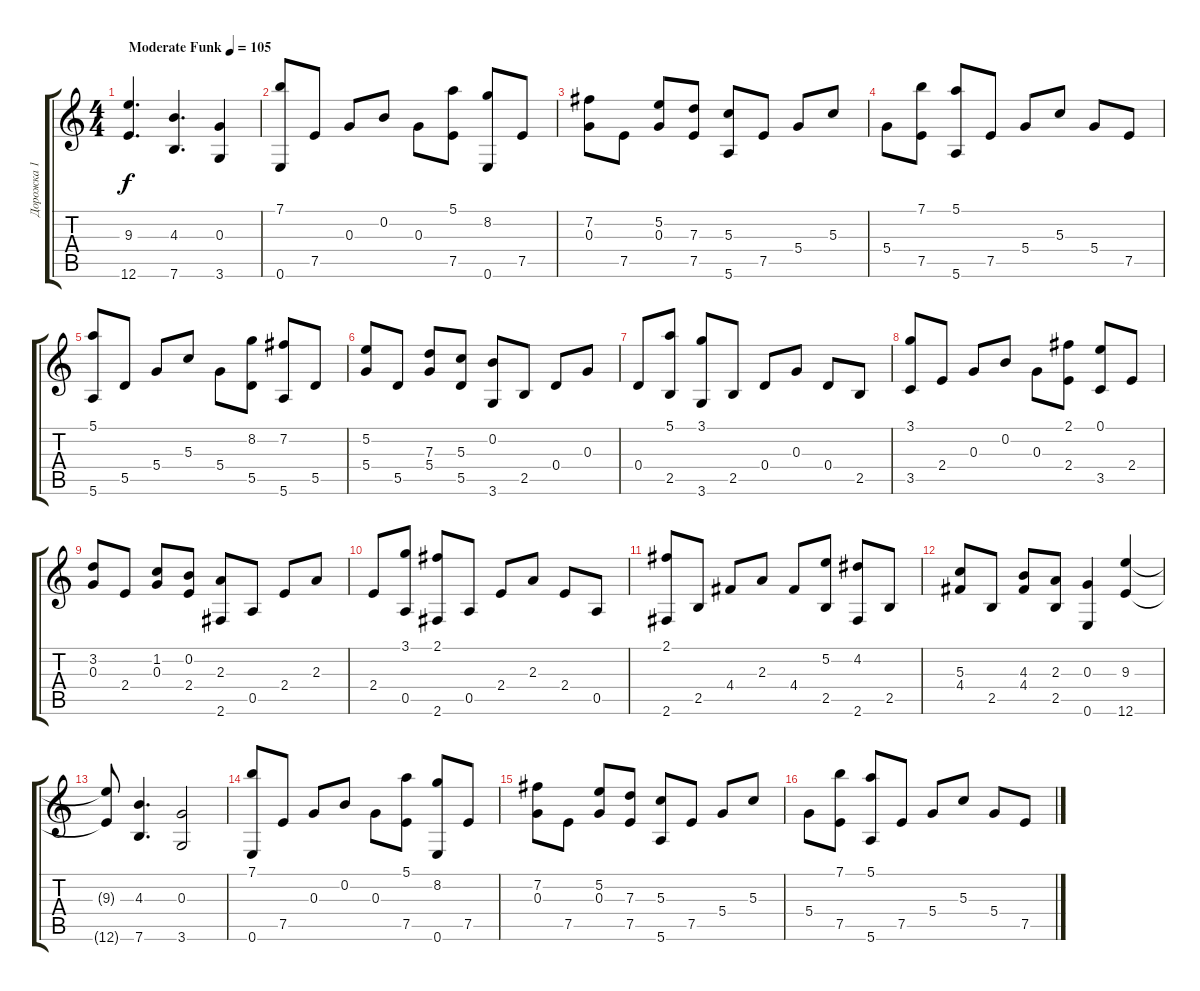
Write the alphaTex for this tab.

\track ("Дорожка 1" "Дорожка 1") {instrument acousticguitarsteel}
\staff {score tabs}
\tuning (E4 B3 G3 D3 A2 E2) {hide}
\ts (4 4)
\tempo (105 "Moderate Funk")
\clef g2
\ks c
(9.3 12.6).4{d dy f instrument acousticguitarsteel} (4.3 7.6).4{d} (0.3 3.6).4 |
(7.1 0.6).8 7.5.8 0.3.8 0.2.8 0.3.8 (5.1 7.5).8 (8.2 0.6).8 7.5.8 |
(7.2 0.3).8 7.5.8 (5.2 0.3).8 (7.3 7.5).8 (5.3 5.6).8 7.5.8 5.4.8 5.3.8 |
5.4.8 (7.1 7.5).8 (5.1 5.6).8 7.5.8 5.4.8 5.3.8 5.4.8 7.5.8 |
(5.1 5.6).8 5.5.8 5.4.8 5.3.8 5.4.8 (8.2 5.5).8 (7.2 5.6).8 5.5.8 |
(5.2 5.4).8 5.5.8 (7.3 5.4).8 (5.3 5.5).8 (0.2 3.6).8 2.5.8 0.4.8 0.3.8 |
0.4.8 (5.1 2.5).8 (3.1 3.6).8 2.5.8 0.4.8 0.3.8 0.4.8 2.5.8 |
(3.1 3.5).8 2.4.8 0.3.8 0.2.8 0.3.8 (2.1 2.4).8 (0.1 3.5).8 2.4.8 |
(3.2 0.3).8 2.4.8 (1.2 0.3).8 (0.2 2.4).8 (2.3 2.6).8 0.5.8 2.4.8 2.3.8 |
2.4.8 (3.1 0.5).8 (2.1 2.6).8 0.5.8 2.4.8 2.3.8 2.4.8 0.5.8 |
(2.1 2.6).8 2.5.8 4.4.8 2.3.8 4.4.8 (5.2 2.5).8 (4.2 2.6).8 2.5.8 |
(5.3 4.4).8 2.5.8 (4.3 4.4).8 (2.3 2.5).8 (0.3 0.6).4 (9.3 12.6).4 |
(9.3{t} 12.6{t}).8 (4.3 7.6).4{d} (0.3 3.6).2 |
(7.1 0.6).8 7.5.8 0.3.8 0.2.8 0.3.8 (5.1 7.5).8 (8.2 0.6).8 7.5.8 |
(7.2 0.3).8 7.5.8 (5.2 0.3).8 (7.3 7.5).8 (5.3 5.6).8 7.5.8 5.4.8 5.3.8 |
5.4.8 (7.1 7.5).8 (5.1 5.6).8 7.5.8 5.4.8 5.3.8 5.4.8 7.5.8
